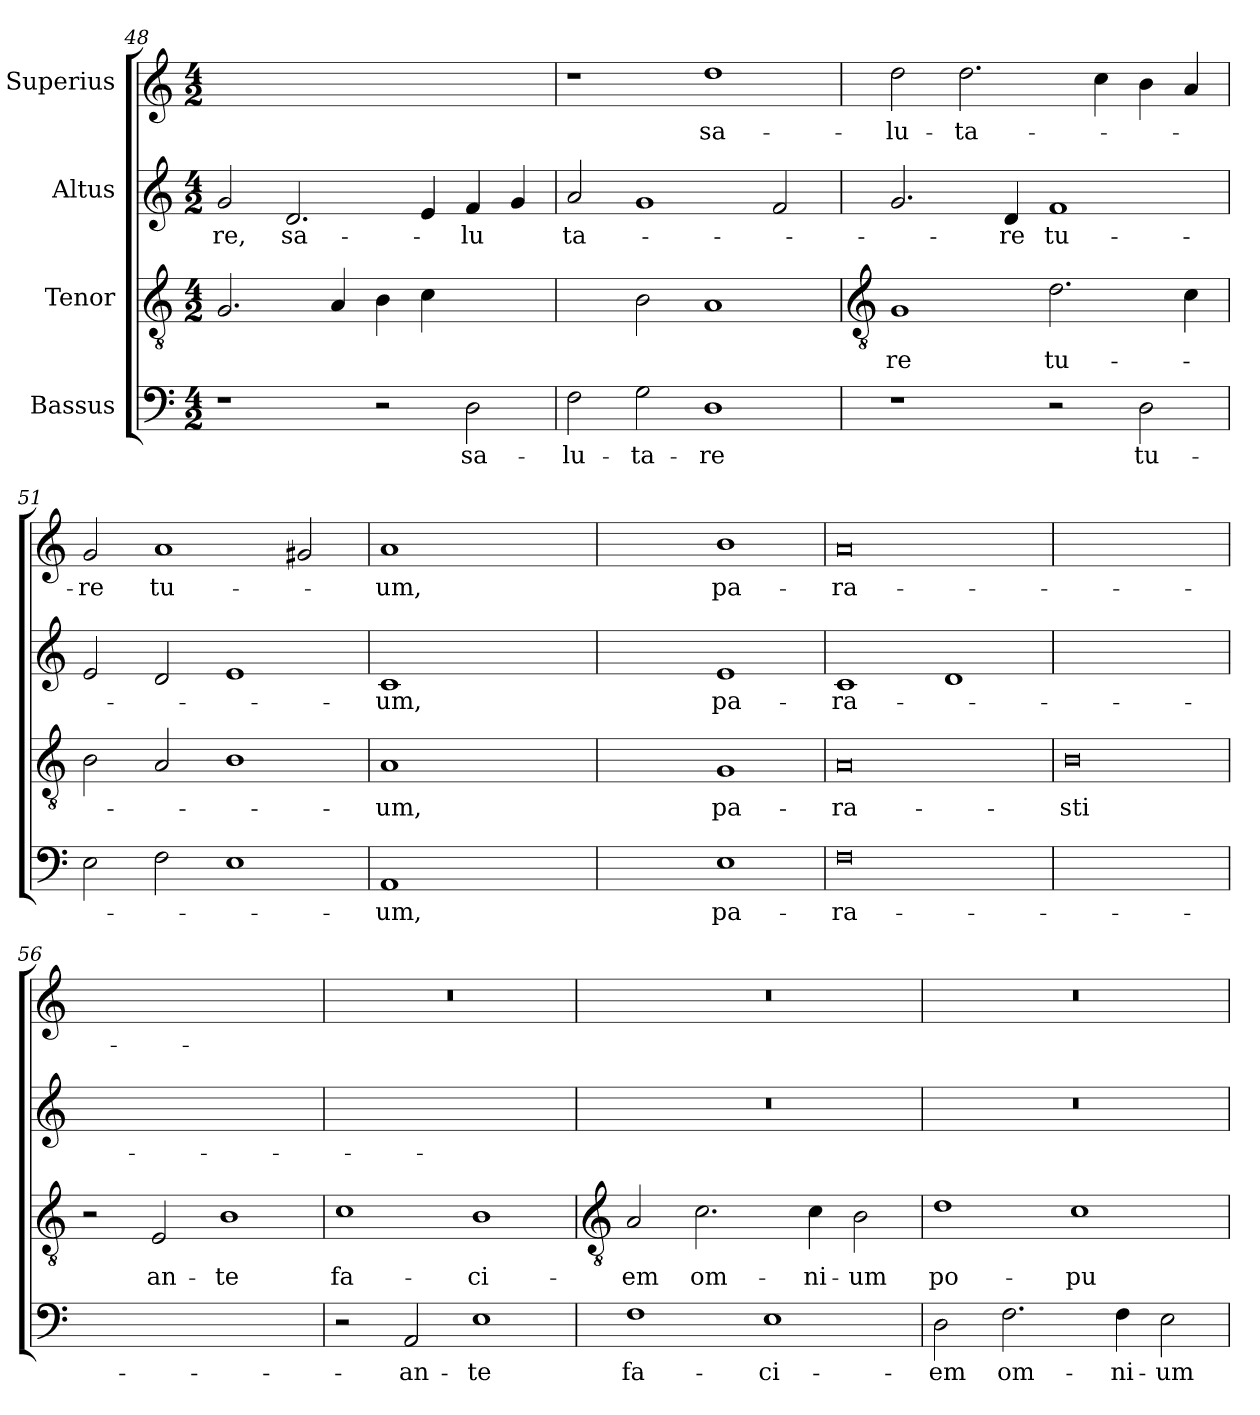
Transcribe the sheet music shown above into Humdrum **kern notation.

**kern	**text	**kern	**text	**kern	**text	**kern	**text
*part4	*part4	*part3	*part3	*part2	*part2	*part1	*part1
*staff4	*staff4	*staff3	*staff3	*staff2	*staff2	*staff1	*staff1
*I"Bassus	*	*I"Tenor	*	*I"Altus	*	*I"Superius	*
*clefF4	*	*clefGv2	*	*clefG2	*	*clefG2	*
*k[]	*	*k[]	*	*k[]	*	*k[]	*
*C:	*	*C:	*	*C:	*	*C:	*
*M4/2	*	*M4/2	*	*M4/2	*	*M4/2	*
=48	=48	=48	=48	=48	=48	=48	=48
!	!	!	!	!	!LO:LY:b	!	!
1r	.	2.G	.	2g	re,	1ddyy_	.
!	!	!	!	!	!LO:LY:b	!	!
.	.	.	.	2.d	sa-	.	.
.	.	4A	.	.	.	.	.
2r	.	4B	.	.	.	2ddyy_	.
.	.	4c	.	4e	.	.	.
!	!LO:LY:b	!	!	!	!LO:LY:b	!	!
2D	sa-	[2dyy	.	4f	-lu	2ddyy]	.
.	.	.	.	4g	.	.	.
=49	=49	=49	=49	=49	=49	=49	=49
!	!LO:LY:b	!	!	!	!LO:LY:b	!	!
2F	-lu-	2dyy]	.	2a	ta-	1r	.
!	!LO:LY:b	!	!	!	!	!	!
2G	-ta-	2B	.	1g	.	.	.
!	!LO:LY:b	!	!	!	!	!	!LO:LY:b
1D	-re	1A	.	.	.	1dd	sa-
.	.	.	.	2f	.	.	.
!!LO:LB:g=z
=50	=50	=50	=50	=50	=50	=50	=50
*	*	*clefGv2	*	*	*	*	*
!	!	!	!LO:LY:b	!	!	!	!LO:LY:b
1r	.	1G	-re	2.g	.	2dd	-lu-
!	!	!	!	!	!	!	!LO:LY:b
.	.	.	.	.	.	2.dd	-ta-
!	!	!	!	!	!LO:LY:b	!	!
.	.	.	.	4d	-re	.	.
!	!	!	!LO:LY:b	!	!LO:LY:b	!	!
2r	.	2.d	tu-	1f	tu-	.	.
.	.	.	.	.	.	4cc	.
!	!LO:LY:b	!	!	!	!	!	!
2D	tu-	.	.	.	.	4b	.
.	.	4c	.	.	.	4a	.
=51	=51	=51	=51	=51	=51	=51	=51
!	!	!	!	!	!	!	!LO:LY:b
2E	.	2B	.	2e	.	2g	-re
!	!	!	!	!	!	!	!LO:LY:b
2F	.	2A	.	2d	.	1a	tu-
1E	.	1B	.	1e	.	.	.
.	.	.	.	.	.	2g#	.
=52	=52	=52	=52	=52	=52	=52	=52
!	!LO:LY:b	!	!LO:LY:b	!	!LO:LY:b	!	!LO:LY:b
1AA	-um,	1A	-um,	1c	-um,	1a	-um,
!	!LO:LY:b	!	!LO:LY:b	!	!LO:LY:b	!	!LO:LY:b
[1AAyy	quod	[1Ayy	quod	[1eyy	quod	[1ccyy	quod
=53	=53	=53	=53	=53	=53	=53	=53
1AAyy]	.	1Ayy]	.	1eyy]	.	1ccyy]	.
!	!LO:LY:b	!	!LO:LY:b	!	!LO:LY:b	!	!LO:LY:b
1E	pa-	1G	pa-	1e	pa-	1b	pa-
=54	=54	=54	=54	=54	=54	=54	=54
!	!LO:LY:b	!	!LO:LY:b	!	!LO:LY:b	!	!LO:LY:b
0F	-ra-	0A	-ra-	1c	-ra-	0a	-ra-
.	.	.	.	1d	.	.	.
=55	=55	=55	=55	=55	=55	=55	=55
!	!LO:LY:b	!	!LO:LY:b	!	!LO:LY:b	!	!LO:LY:b
[0Eyy	-sti	0B	-sti	[0eyy	-sti	[0gyy	-sti
=56	=56	=56	=56	=56	=56	=56	=56
1Eyy_	.	2r	.	0eyy_	.	1gyy_	.
!	!	!	!LO:LY:b	!	!	!	!
.	.	2E	an-	.	.	.	.
!	!	!	!LO:LY:b	!	!	!	!
1Eyy]	.	1B	-te	.	.	1gyy]	.
=57	=57	=57	=57	=57	=57	=57	=57
!	!	!	!LO:LY:b	!	!	!	!
2r	.	1c	fa-	1eyy_	.	0r	.
!	!LO:LY:b	!	!	!	!	!	!
2AA	an-	.	.	.	.	.	.
!	!LO:LY:b	!	!LO:LY:b	!	!	!	!
1E	-te	1B	-ci-	1eyy]	.	.	.
!!LO:LB:g=z
=58	=58	=58	=58	=58	=58	=58	=58
*	*	*clefGv2	*	*	*	*	*
!	!LO:LY:b	!	!LO:LY:b	!	!	!	!
1F	fa-	2A	-em	0r	.	0r	.
!	!	!	!LO:LY:b	!	!	!	!
.	.	2.c	om-	.	.	.	.
!	!LO:LY:b	!	!	!	!	!	!
1E	-ci-	.	.	.	.	.	.
!	!	!	!LO:LY:b	!	!	!	!
.	.	4c	-ni-	.	.	.	.
!	!	!	!LO:LY:b	!	!	!	!
.	.	2B	-um	.	.	.	.
=59	=59	=59	=59	=59	=59	=59	=59
!	!LO:LY:b	!	!LO:LY:b	!	!	!	!
2D	-em	1d	po-	0r	.	0r	.
!	!LO:LY:b	!	!	!	!	!	!
2.F	om-	.	.	.	.	.	.
!	!	!	!LO:LY:b	!	!	!	!
.	.	1c	-pu-	.	.	.	.
!	!LO:LY:b	!	!	!	!	!	!
4F	-ni-	.	.	.	.	.	.
!	!LO:LY:b	!	!	!	!	!	!
2E	-um	.	.	.	.	.	.
=	=	=	=	=	=	=	=
*-	*-	*-	*-	*-	*-	*-	*-
